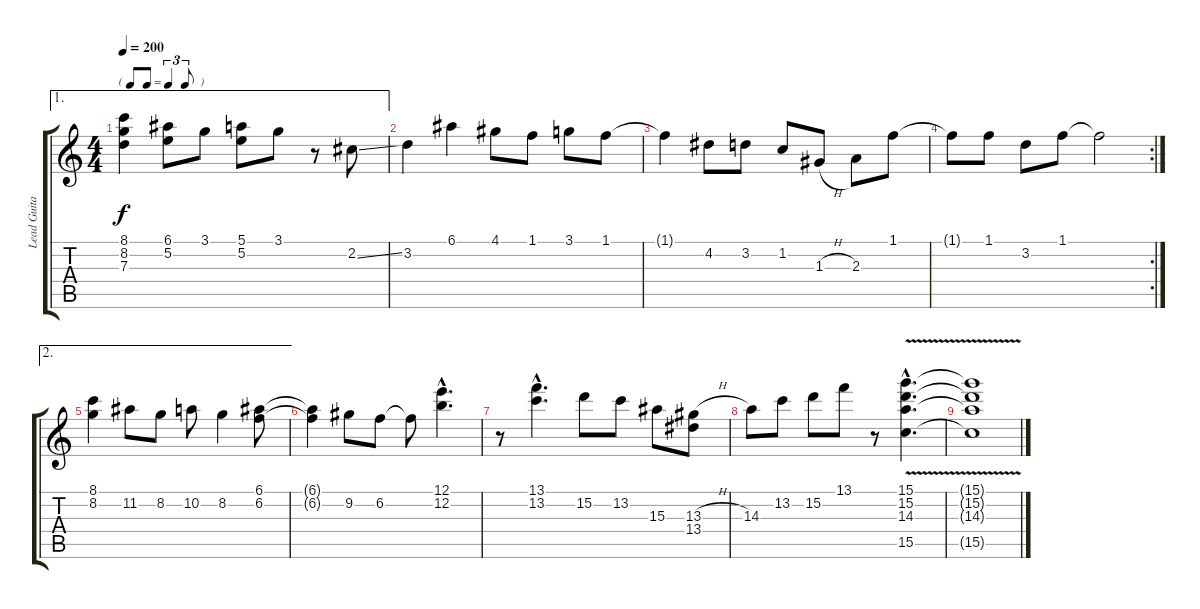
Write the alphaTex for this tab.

\track ("Lead Guitar" "Lead Guita") {instrument electricguitarjazz}
\staff {score tabs}
\tuning (E4 B3 G3 D3 A2 E2) {hide}
\ae 1
\ts (4 4)
\tf triplet8th
\tempo 200
\clef g2
\ks c
(8.1 8.2 7.3).4{dy f} (6.1 5.2).8 3.1.8 (5.1 5.2).8 3.1.8 r.8 2.2{ss}.8 |
3.2.4 6.1.4 4.1.8 1.1.8 3.1.8 1.1.8 |
1.1{t}.4 4.2.8 3.2.8 1.2.8 1.3{h}.8 2.3.8 1.1.8 |
\rc 2
1.1{t}.8 1.1.8 3.2.8 1.1.8 1.1{t}.2 |
\ae 2
(8.1 8.2).4 11.2.8 8.2.8 10.2.8 8.2.4 (6.1 6.2).8 |
(6.1{t} 6.2{t}).4 9.2.8 6.2.8 6.2{t}.8 (12.1{hac} 12.2{hac}).4{d} |
r.8 (13.1{hac} 13.2{hac}).4{d} 15.2.8 13.2.8 15.3.8 (13.3{h} 13.4).8 |
14.3.8 13.2.8 15.2.8 13.1.8 r.8 (15.1{v hac} 15.2{v hac} 14.3{v hac} 15.5{v hac}).4{d} |
(15.1{t} 15.2{t} 14.3{t} 15.5{t}).1
